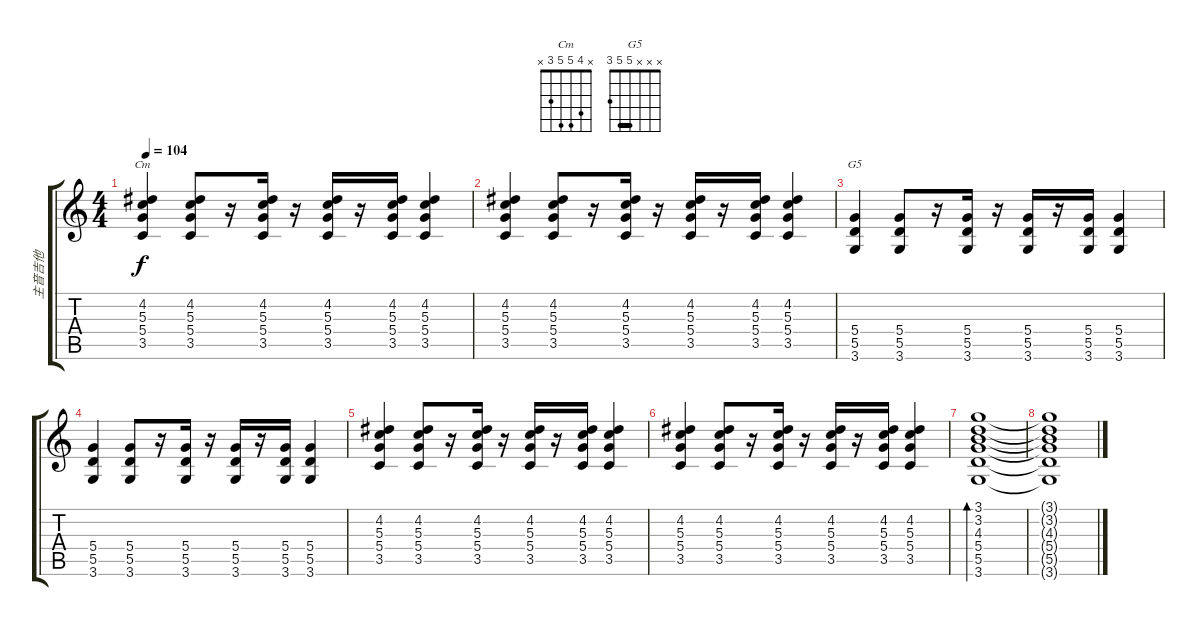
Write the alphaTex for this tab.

\track ("主音吉他" "主音吉他") {instrument overdrivenguitar}
\staff {score tabs}
\tuning (E4 B3 G3 D3 A2 E2) {hide}
\chord ("Cm" x 4 5 5 3 x)
\chord ("G5" x x x 5 5 3) {barre 5}
\ts (4 4)
\tempo 104
\clef g2
\ks c
(4.2 5.3 5.4 3.5).4{ch "Cm" dy f} (4.2 5.3 5.4 3.5).8 r.16 (4.2 5.3 5.4 3.5).16 r.16 (4.2 5.3 5.4 3.5).16 r.16 (4.2 5.3 5.4 3.5).16 (4.2 5.3 5.4 3.5).4 |
(4.2 5.3 5.4 3.5).4 (4.2 5.3 5.4 3.5).8 r.16 (4.2 5.3 5.4 3.5).16 r.16 (4.2 5.3 5.4 3.5).16 r.16 (4.2 5.3 5.4 3.5).16 (4.2 5.3 5.4 3.5).4 |
(5.4 5.5 3.6).4{ch "G5"} (5.4 5.5 3.6).8 r.16 (5.4 5.5 3.6).16 r.16 (5.4 5.5 3.6).16 r.16 (5.4 5.5 3.6).16 (5.4 5.5 3.6).4 |
(5.4 5.5 3.6).4 (5.4 5.5 3.6).8 r.16 (5.4 5.5 3.6).16 r.16 (5.4 5.5 3.6).16 r.16 (5.4 5.5 3.6).16 (5.4 5.5 3.6).4 |
(4.2 5.3 5.4 3.5).4 (4.2 5.3 5.4 3.5).8 r.16 (4.2 5.3 5.4 3.5).16 r.16 (4.2 5.3 5.4 3.5).16 r.16 (4.2 5.3 5.4 3.5).16 (4.2 5.3 5.4 3.5).4 |
(4.2 5.3 5.4 3.5).4 (4.2 5.3 5.4 3.5).8 r.16 (4.2 5.3 5.4 3.5).16 r.16 (4.2 5.3 5.4 3.5).16 r.16 (4.2 5.3 5.4 3.5).16 (4.2 5.3 5.4 3.5).4 |
(3.1 3.2 4.3 5.4 5.5 3.6).1{bd 60 volume 4} |
(3.1{t} 3.2{t} 4.3{t} 5.4{t} 5.5{t} 3.6{t}).1
